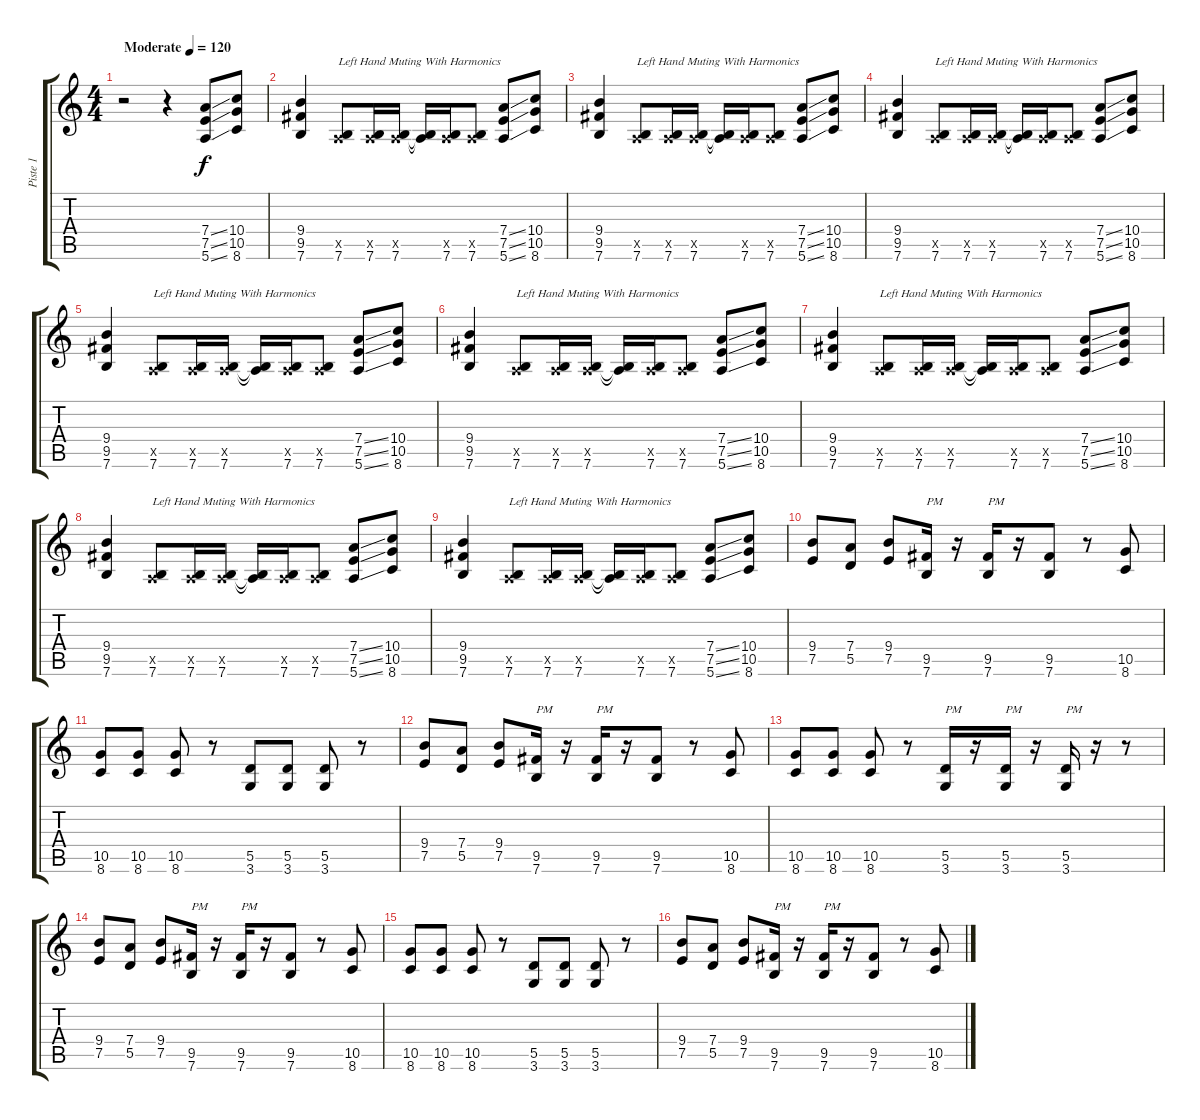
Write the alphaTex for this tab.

\track ("Piste 1" "Piste 1") {instrument distortionguitar}
\staff {score tabs}
\tuning (E4 B3 G3 D3 A2 E2) {hide}
\ts (4 4)
\tempo (120 "Moderate")
\clef g2
\ks c
r.2{dy f instrument distortionguitar} r.4 (7.4{ss} 7.5{ss} 5.6{ss}).8 (10.4 10.5 8.6).8 |
(9.4 9.5 7.6).4 (0.5{x} 7.6).8{txt "Left Hand Muting With Harmonics"} (0.5{x} 7.6).16 (0.5{x} 7.6).16 (0.5{t} 7.6{t}).16 (0.5{x} 7.6).16 (0.5{x} 7.6).8 (7.4{ss} 7.5{ss} 5.6{ss}).8 (10.4 10.5 8.6).8 |
(9.4 9.5 7.6).4 (0.5{x} 7.6).8{txt "Left Hand Muting With Harmonics"} (0.5{x} 7.6).16 (0.5{x} 7.6).16 (0.5{t} 7.6{t}).16 (0.5{x} 7.6).16 (0.5{x} 7.6).8 (7.4{ss} 7.5{ss} 5.6{ss}).8 (10.4 10.5 8.6).8 |
(9.4 9.5 7.6).4 (0.5{x} 7.6).8{txt "Left Hand Muting With Harmonics"} (0.5{x} 7.6).16 (0.5{x} 7.6).16 (0.5{t} 7.6{t}).16 (0.5{x} 7.6).16 (0.5{x} 7.6).8 (7.4{ss} 7.5{ss} 5.6{ss}).8 (10.4 10.5 8.6).8 |
(9.4 9.5 7.6).4 (0.5{x} 7.6).8{txt "Left Hand Muting With Harmonics"} (0.5{x} 7.6).16 (0.5{x} 7.6).16 (0.5{t} 7.6{t}).16 (0.5{x} 7.6).16 (0.5{x} 7.6).8 (7.4{ss} 7.5{ss} 5.6{ss}).8 (10.4 10.5 8.6).8 |
(9.4 9.5 7.6).4 (0.5{x} 7.6).8{txt "Left Hand Muting With Harmonics"} (0.5{x} 7.6).16 (0.5{x} 7.6).16 (0.5{t} 7.6{t}).16 (0.5{x} 7.6).16 (0.5{x} 7.6).8 (7.4{ss} 7.5{ss} 5.6{ss}).8 (10.4 10.5 8.6).8 |
(9.4 9.5 7.6).4 (0.5{x} 7.6).8{txt "Left Hand Muting With Harmonics"} (0.5{x} 7.6).16 (0.5{x} 7.6).16 (0.5{t} 7.6{t}).16 (0.5{x} 7.6).16 (0.5{x} 7.6).8 (7.4{ss} 7.5{ss} 5.6{ss}).8 (10.4 10.5 8.6).8 |
(9.4 9.5 7.6).4 (0.5{x} 7.6).8{txt "Left Hand Muting With Harmonics"} (0.5{x} 7.6).16 (0.5{x} 7.6).16 (0.5{t} 7.6{t}).16 (0.5{x} 7.6).16 (0.5{x} 7.6).8 (7.4{ss} 7.5{ss} 5.6{ss}).8 (10.4 10.5 8.6).8 |
(9.4 9.5 7.6).4 (0.5{x} 7.6).8{txt "Left Hand Muting With Harmonics"} (0.5{x} 7.6).16 (0.5{x} 7.6).16 (0.5{t} 7.6{t}).16 (0.5{x} 7.6).16 (0.5{x} 7.6).8 (7.4{ss} 7.5{ss} 5.6{ss}).8 (10.4 10.5 8.6).8 |
(9.4 7.5).8 (7.4 5.5).8 (9.4 7.5).8 (9.5 7.6).16{txt "PM"} r.16 (9.5 7.6).16{txt "PM"} r.16 (9.5 7.6).8 r.8 (10.5 8.6).8 |
(10.5 8.6).8 (10.5 8.6).8 (10.5 8.6).8 r.8 (5.5 3.6).8 (5.5 3.6).8 (5.5 3.6).8 r.8 |
(9.4 7.5).8 (7.4 5.5).8 (9.4 7.5).8 (9.5 7.6).16{txt "PM"} r.16 (9.5 7.6).16{txt "PM"} r.16 (9.5 7.6).8 r.8 (10.5 8.6).8 |
(10.5 8.6).8 (10.5 8.6).8 (10.5 8.6).8 r.8 (5.5 3.6).16{txt "PM"} r.16 (5.5 3.6).16{txt "PM"} r.16 (5.5 3.6).16{txt "PM"} r.16 r.8 |
(9.4 7.5).8 (7.4 5.5).8 (9.4 7.5).8 (9.5 7.6).16{txt "PM"} r.16 (9.5 7.6).16{txt "PM"} r.16 (9.5 7.6).8 r.8 (10.5 8.6).8 |
(10.5 8.6).8 (10.5 8.6).8 (10.5 8.6).8 r.8 (5.5 3.6).8 (5.5 3.6).8 (5.5 3.6).8 r.8 |
(9.4 7.5).8 (7.4 5.5).8 (9.4 7.5).8 (9.5 7.6).16{txt "PM"} r.16 (9.5 7.6).16{txt "PM"} r.16 (9.5 7.6).8 r.8 (10.5 8.6).8
